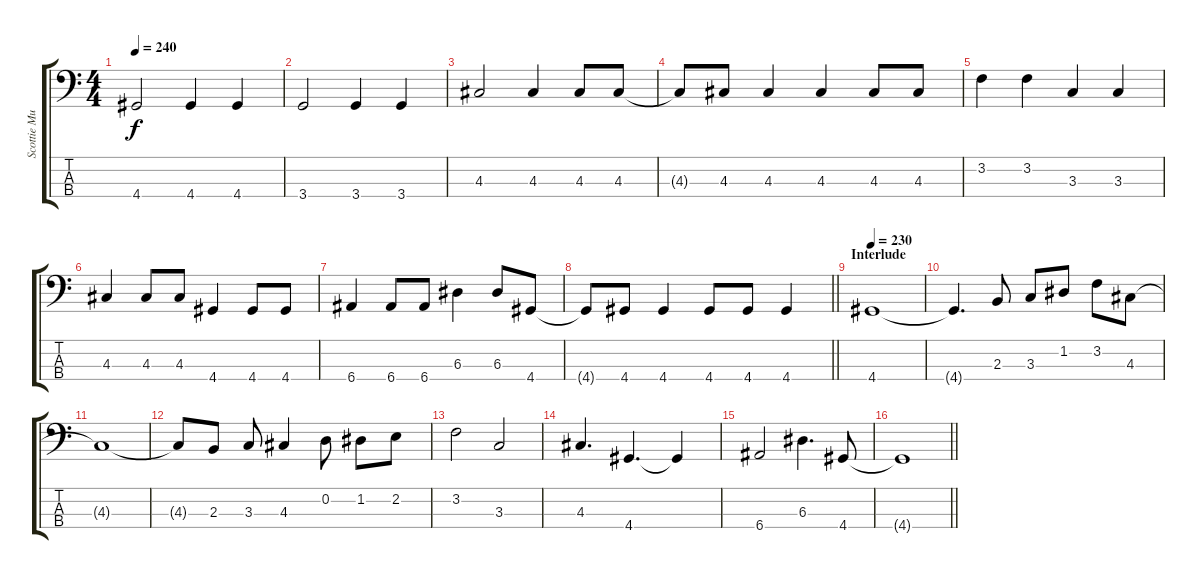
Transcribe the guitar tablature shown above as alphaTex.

\track ("Scottie Murphy - Bass" "Scottie Mu") {instrument electricbasspick}
\staff {score tabs}
\tuning (G2 D2 A1 E1) {hide}
\ts (4 4)
\tempo 240
\clef f4
\ks c
4.4.2{dy f} 4.4.4 4.4.4 |
3.4.2 3.4.4 3.4.4 |
4.3.2 4.3.4 4.3.8 4.3.8 |
4.3{t}.8 4.3.8 4.3.4 4.3.4 4.3.8 4.3.8 |
3.2.4 3.2.4 3.3.4 3.3.4 |
4.3.4 4.3.8 4.3.8 4.4.4 4.4.8 4.4.8 |
6.4.4 6.4.8 6.4.8 6.3.4 6.3.8 4.4.8 |
\barLineRight lightlight
4.4{t}.8 4.4.8 4.4.4 4.4.8 4.4.8 4.4.4 |
\section ("" "Interlude")
\tempo 230
4.4.1 |
4.4{t}.4{d} 2.3.8 3.3.8 1.2.8 3.2.8 4.3.8 |
4.3{t}.1 |
4.3{t}.8 2.3.8 3.3.8 4.3.4 0.2.8 1.2.8 2.2.8 |
3.2.2 3.3.2 |
4.3.4{d} 4.4.4{d} 4.4{t}.4 |
6.4.2 6.3.4{d} 4.4.8 |
\barLineRight lightlight
4.4{t}.1
